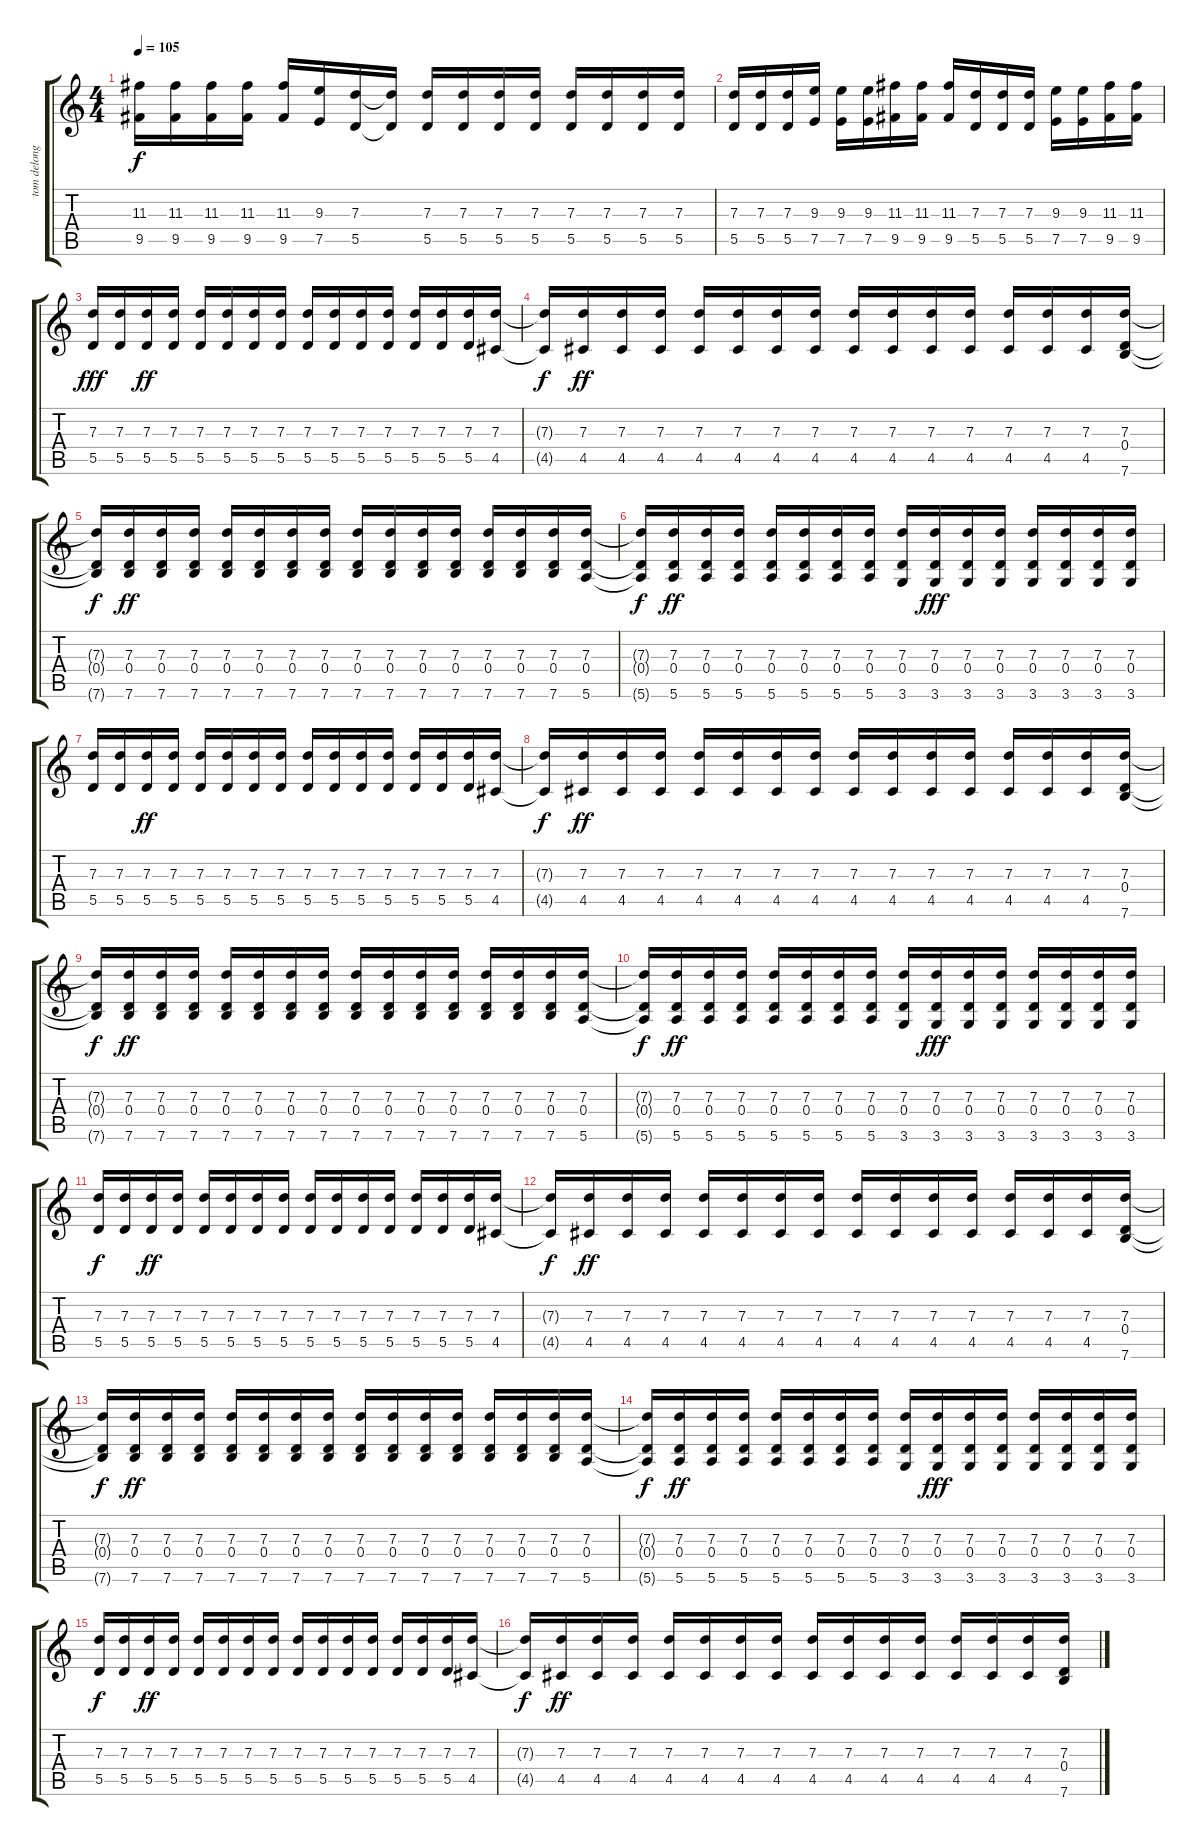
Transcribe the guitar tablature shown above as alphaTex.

\track ("tom delonge" "tom delong") {instrument electricguitarclean}
\staff {score tabs}
\tuning (E4 B3 G3 D3 A2 E2) {hide}
\ts (4 4)
\tempo 105
\clef g2
\ks c
(11.3 9.5).16{dy f volume 13 instrument electricguitarclean} (11.3 9.5).16 (11.3 9.5).16 (11.3 9.5).16 (11.3 9.5).16 (9.3 7.5).16 (7.3 5.5).16 (7.3{t} 5.5{t}).16 (7.3 5.5).16 (7.3 5.5).16 (7.3 5.5).16 (7.3 5.5).16 (7.3 5.5).16 (7.3 5.5).16 (7.3 5.5).16 (7.3 5.5).16 |
(7.3 5.5).16 (7.3 5.5).16 (7.3 5.5).16 (9.3 7.5).16 (9.3 7.5).16 (9.3 7.5).16 (11.3 9.5).16 (11.3 9.5).16 (11.3 9.5).16 (7.3 5.5).16 (7.3 5.5).16 (7.3 5.5).16 (9.3 7.5).16 (9.3 7.5).16 (11.3 9.5).16 (11.3 9.5).16 |
(7.3 5.5).16{dy fff instrument acousticguitarsteel} (7.3 5.5).16 (7.3 5.5).16{dy ff} (7.3 5.5).16 (7.3 5.5).16 (7.3 5.5).16 (7.3 5.5).16 (7.3 5.5).16 (7.3 5.5).16 (7.3 5.5).16 (7.3 5.5).16 (7.3 5.5).16 (7.3 5.5).16 (7.3 5.5).16 (7.3 5.5).16 (7.3 4.5).16 |
(7.3{t} 4.5{t}).16{dy f} (7.3 4.5).16{dy ff} (7.3 4.5).16 (7.3 4.5).16 (7.3 4.5).16 (7.3 4.5).16 (7.3 4.5).16 (7.3 4.5).16 (7.3 4.5).16 (7.3 4.5).16 (7.3 4.5).16 (7.3 4.5).16 (7.3 4.5).16 (7.3 4.5).16 (7.3 4.5).16 (7.3 0.4 7.6).16 |
(7.3{t} 0.4{t} 7.6{t}).16{dy f} (7.3 0.4 7.6).16{dy ff} (7.3 0.4 7.6).16 (7.3 0.4 7.6).16 (7.3 0.4 7.6).16 (7.3 0.4 7.6).16 (7.3 0.4 7.6).16 (7.3 0.4 7.6).16 (7.3 0.4 7.6).16 (7.3 0.4 7.6).16 (7.3 0.4 7.6).16 (7.3 0.4 7.6).16 (7.3 0.4 7.6).16 (7.3 0.4 7.6).16 (7.3 0.4 7.6).16 (7.3 0.4 5.6).16 |
(7.3{t} 0.4{t} 5.6{t}).16{dy f} (7.3 0.4 5.6).16{dy ff} (7.3 0.4 5.6).16 (7.3 0.4 5.6).16 (7.3 0.4 5.6).16 (7.3 0.4 5.6).16 (7.3 0.4 5.6).16 (7.3 0.4 5.6).16 (7.3 0.4 3.6).16 (7.3 0.4 3.6).16{dy fff} (7.3 0.4 3.6).16 (7.3 0.4 3.6).16 (7.3 0.4 3.6).16 (7.3 0.4 3.6).16 (7.3 0.4 3.6).16 (7.3 0.4 3.6).16 |
(7.3 5.5).16{instrument acousticguitarsteel} (7.3 5.5).16 (7.3 5.5).16{dy ff} (7.3 5.5).16 (7.3 5.5).16 (7.3 5.5).16 (7.3 5.5).16 (7.3 5.5).16 (7.3 5.5).16 (7.3 5.5).16 (7.3 5.5).16 (7.3 5.5).16 (7.3 5.5).16 (7.3 5.5).16 (7.3 5.5).16 (7.3 4.5).16 |
(7.3{t} 4.5{t}).16{dy f} (7.3 4.5).16{dy ff} (7.3 4.5).16 (7.3 4.5).16 (7.3 4.5).16 (7.3 4.5).16 (7.3 4.5).16 (7.3 4.5).16 (7.3 4.5).16 (7.3 4.5).16 (7.3 4.5).16 (7.3 4.5).16 (7.3 4.5).16 (7.3 4.5).16 (7.3 4.5).16 (7.3 0.4 7.6).16 |
(7.3{t} 0.4{t} 7.6{t}).16{dy f} (7.3 0.4 7.6).16{dy ff} (7.3 0.4 7.6).16 (7.3 0.4 7.6).16 (7.3 0.4 7.6).16 (7.3 0.4 7.6).16 (7.3 0.4 7.6).16 (7.3 0.4 7.6).16 (7.3 0.4 7.6).16 (7.3 0.4 7.6).16 (7.3 0.4 7.6).16 (7.3 0.4 7.6).16 (7.3 0.4 7.6).16 (7.3 0.4 7.6).16 (7.3 0.4 7.6).16 (7.3 0.4 5.6).16 |
(7.3{t} 0.4{t} 5.6{t}).16{dy f} (7.3 0.4 5.6).16{dy ff} (7.3 0.4 5.6).16 (7.3 0.4 5.6).16 (7.3 0.4 5.6).16 (7.3 0.4 5.6).16 (7.3 0.4 5.6).16 (7.3 0.4 5.6).16 (7.3 0.4 3.6).16 (7.3 0.4 3.6).16{dy fff} (7.3 0.4 3.6).16 (7.3 0.4 3.6).16 (7.3 0.4 3.6).16 (7.3 0.4 3.6).16 (7.3 0.4 3.6).16 (7.3 0.4 3.6).16 |
(7.3 5.5).16{dy f instrument acousticguitarsteel} (7.3 5.5).16 (7.3 5.5).16{dy ff} (7.3 5.5).16 (7.3 5.5).16 (7.3 5.5).16 (7.3 5.5).16 (7.3 5.5).16 (7.3 5.5).16 (7.3 5.5).16 (7.3 5.5).16 (7.3 5.5).16 (7.3 5.5).16 (7.3 5.5).16 (7.3 5.5).16 (7.3 4.5).16 |
(7.3{t} 4.5{t}).16{dy f} (7.3 4.5).16{dy ff} (7.3 4.5).16 (7.3 4.5).16 (7.3 4.5).16 (7.3 4.5).16 (7.3 4.5).16 (7.3 4.5).16 (7.3 4.5).16 (7.3 4.5).16 (7.3 4.5).16 (7.3 4.5).16 (7.3 4.5).16 (7.3 4.5).16 (7.3 4.5).16 (7.3 0.4 7.6).16 |
(7.3{t} 0.4{t} 7.6{t}).16{dy f} (7.3 0.4 7.6).16{dy ff} (7.3 0.4 7.6).16 (7.3 0.4 7.6).16 (7.3 0.4 7.6).16 (7.3 0.4 7.6).16 (7.3 0.4 7.6).16 (7.3 0.4 7.6).16 (7.3 0.4 7.6).16 (7.3 0.4 7.6).16 (7.3 0.4 7.6).16 (7.3 0.4 7.6).16 (7.3 0.4 7.6).16 (7.3 0.4 7.6).16 (7.3 0.4 7.6).16 (7.3 0.4 5.6).16 |
(7.3{t} 0.4{t} 5.6{t}).16{dy f} (7.3 0.4 5.6).16{dy ff} (7.3 0.4 5.6).16 (7.3 0.4 5.6).16 (7.3 0.4 5.6).16 (7.3 0.4 5.6).16 (7.3 0.4 5.6).16 (7.3 0.4 5.6).16 (7.3 0.4 3.6).16 (7.3 0.4 3.6).16{dy fff} (7.3 0.4 3.6).16 (7.3 0.4 3.6).16 (7.3 0.4 3.6).16 (7.3 0.4 3.6).16 (7.3 0.4 3.6).16 (7.3 0.4 3.6).16 |
(7.3 5.5).16{dy f instrument acousticguitarsteel} (7.3 5.5).16 (7.3 5.5).16{dy ff} (7.3 5.5).16 (7.3 5.5).16 (7.3 5.5).16 (7.3 5.5).16 (7.3 5.5).16 (7.3 5.5).16 (7.3 5.5).16 (7.3 5.5).16 (7.3 5.5).16 (7.3 5.5).16 (7.3 5.5).16 (7.3 5.5).16 (7.3 4.5).16 |
(7.3{t} 4.5{t}).16{dy f} (7.3 4.5).16{dy ff} (7.3 4.5).16 (7.3 4.5).16 (7.3 4.5).16 (7.3 4.5).16 (7.3 4.5).16 (7.3 4.5).16 (7.3 4.5).16 (7.3 4.5).16 (7.3 4.5).16 (7.3 4.5).16 (7.3 4.5).16 (7.3 4.5).16 (7.3 4.5).16 (7.3 0.4 7.6).16
